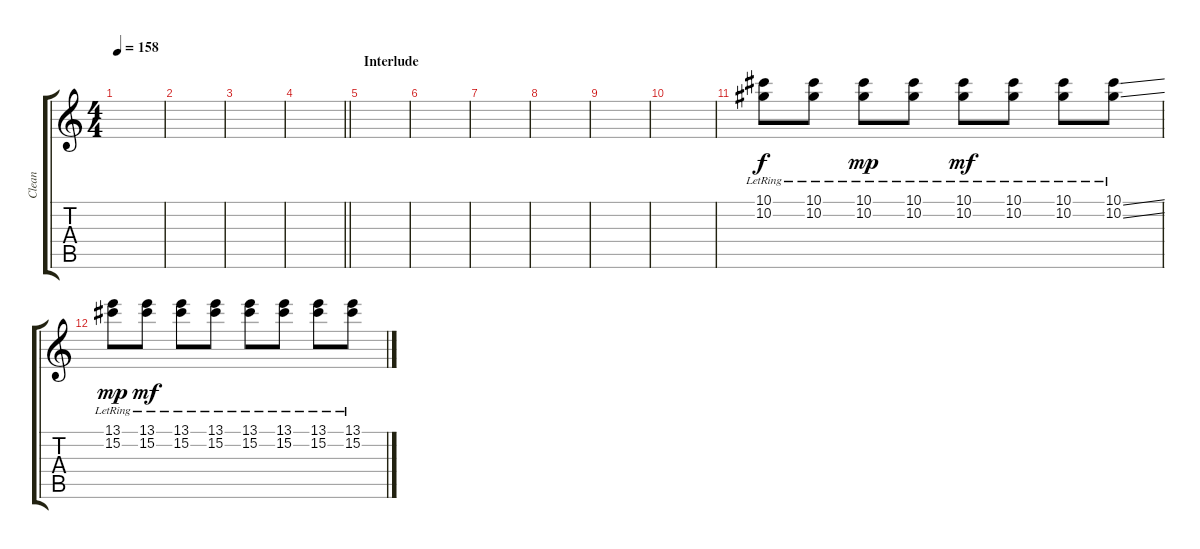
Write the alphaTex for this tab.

\track ("Clean" "Clean") {instrument electricguitarclean}
\staff {score tabs}
\tuning (Eb4 Bb3 Gb3 Db3 Ab2 Db2) {hide}
\ts (4 4)
\tempo 158
\clef g2
\ks c
|
|
|
\barLineRight lightlight
|
\section ("" "Interlude")
|
|
|
|
|
|
(10.1{lr} 10.2{lr}).8 (10.1{lr} 10.2{lr}).8 (10.1{lr} 10.2{lr}).8{dy mp} (10.1{lr} 10.2{lr}).8 (10.1{lr} 10.2{lr}).8{dy mf} (10.1{lr} 10.2{lr}).8 (10.1{lr} 10.2{lr}).8 (10.1{ss lr} 10.2{ss lr}).8 |
(13.1{lr} 15.2{lr}).8{dy mp} (13.1{lr} 15.2{lr}).8{dy mf} (13.1{lr} 15.2{lr}).8 (13.1{lr} 15.2{lr}).8 (13.1{lr} 15.2{lr}).8 (13.1{lr} 15.2{lr}).8 (13.1{lr} 15.2{lr}).8 (13.1{lr} 15.2{lr}).8
